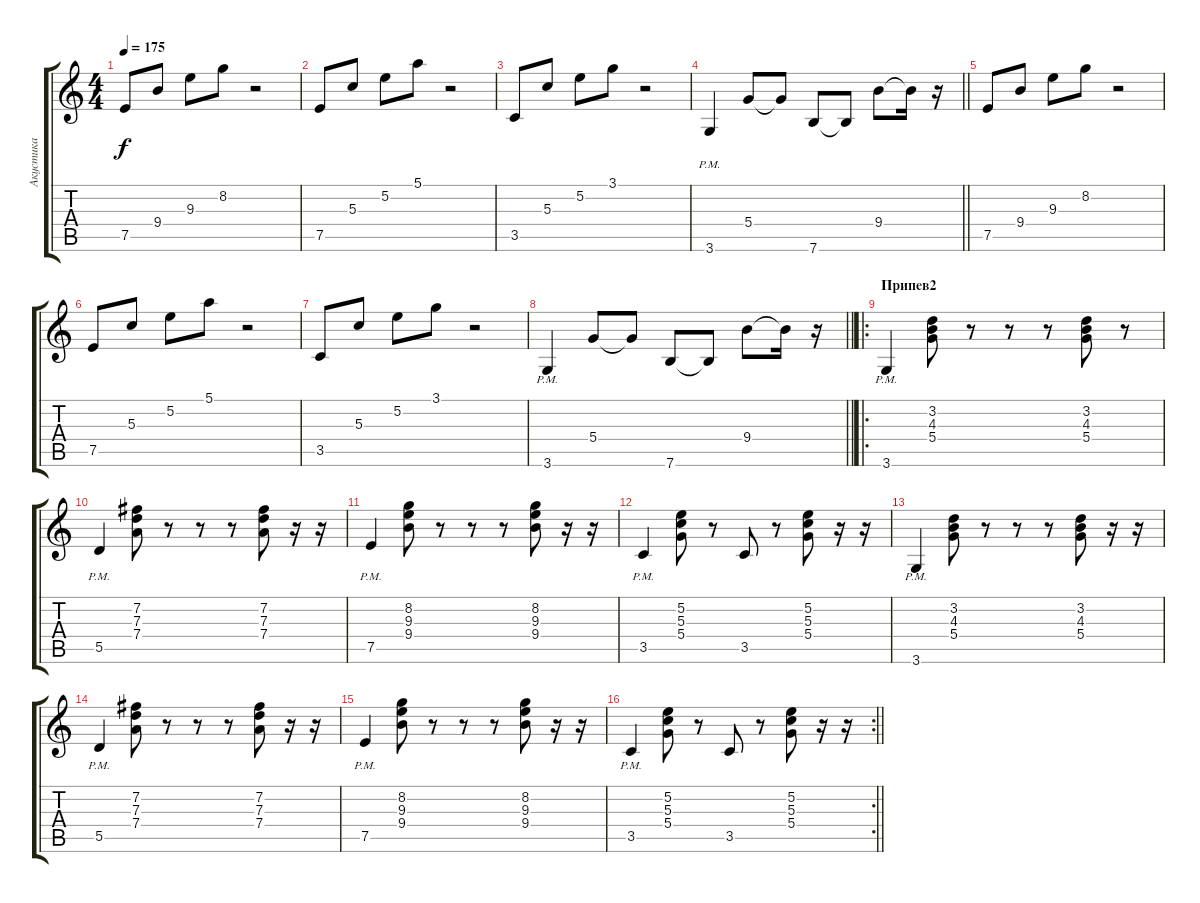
\track ("Акустика" "Акустика") {instrument acousticguitarsteel}
\staff {score tabs}
\tuning (E4 B3 G3 D3 A2 E2) {hide}
\ts (4 4)
\tempo 175
\clef g2
\ks c
7.5.8{dy f} 9.4.8 9.3.8 8.2.8 r.2 |
7.5.8 5.3.8 5.2.8 5.1.8 r.2 |
3.5.8 5.3.8 5.2.8 3.1.8 r.2 |
\barLineRight lightlight
3.6{pm}.4 5.4.8 5.4{t}.8 7.6.8 7.6{t}.8 9.4.8 9.4{t}.16 r.16 |
7.5.8 9.4.8 9.3.8 8.2.8 r.2 |
7.5.8 5.3.8 5.2.8 5.1.8 r.2 |
3.5.8 5.3.8 5.2.8 3.1.8 r.2 |
\barLineRight lightlight
3.6{pm}.4 5.4.8 5.4{t}.8 7.6.8 7.6{t}.8 9.4.8 9.4{t}.16 r.16 |
\ro
\section ("" "Припев2")
3.6{pm}.4 (3.2 4.3 5.4).8 r.8 r.8 r.8 (3.2 4.3 5.4).8 r.8 |
5.5{pm}.4 (7.2 7.3 7.4).8 r.8 r.8 r.8 (7.2 7.3 7.4).8 r.16 r.16 |
7.5{pm}.4 (8.2 9.3 9.4).8 r.8 r.8 r.8 (8.2 9.3 9.4).8 r.16 r.16 |
3.5{pm}.4 (5.2 5.3 5.4).8 r.8 3.5.8 r.8 (5.2 5.3 5.4).8 r.16 r.16 |
3.6{pm}.4 (3.2 4.3 5.4).8 r.8 r.8 r.8 (3.2 4.3 5.4).8 r.16 r.16 |
5.5{pm}.4 (7.2 7.3 7.4).8 r.8 r.8 r.8 (7.2 7.3 7.4).8 r.16 r.16 |
7.5{pm}.4 (8.2 9.3 9.4).8 r.8 r.8 r.8 (8.2 9.3 9.4).8 r.16 r.16 |
\rc 2
\barLineRight lightlight
3.5{pm}.4 (5.2 5.3 5.4).8 r.8 3.5.8 r.8 (5.2 5.3 5.4).8 r.16 r.16
